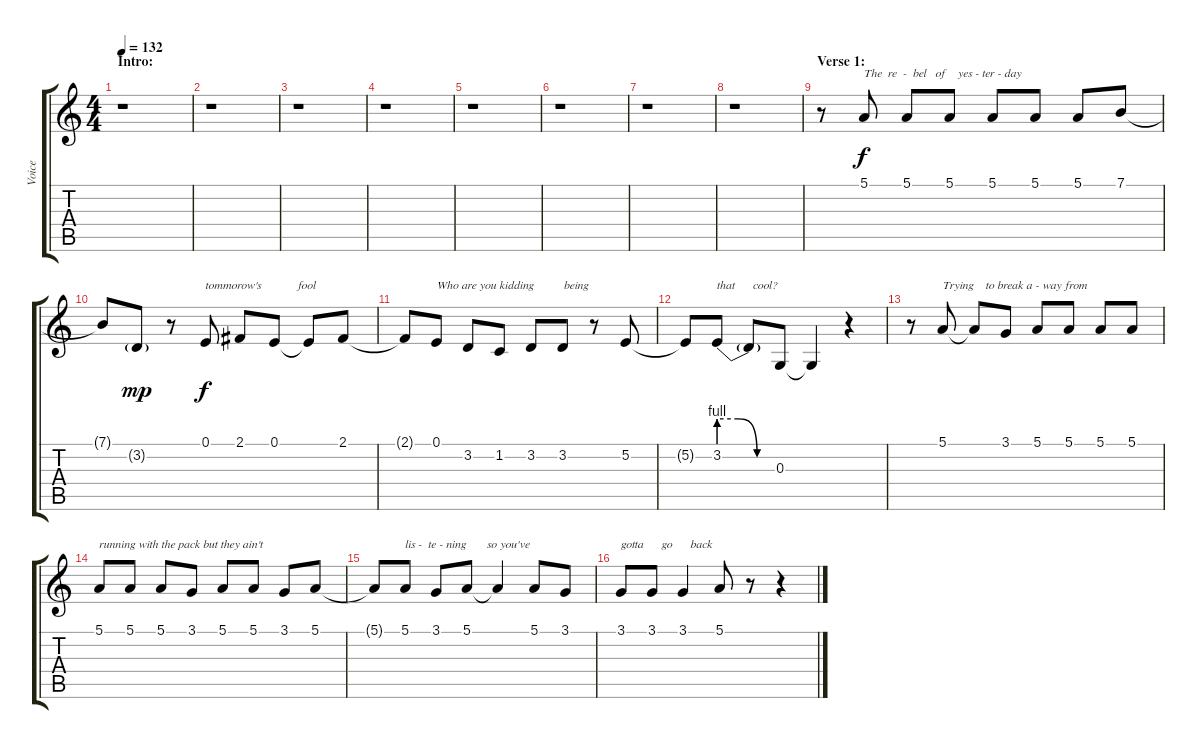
\track ("Voice" "Voice") {instrument violin}
\staff {score tabs}
\tuning (E4 B3 G3 D3 A2 E2) {hide}
\ts (4 4)
\section ("" "Intro:")
\tempo 132
\clef g2
\ks c
r.1{dy f instrument violin} |
r.1 |
r.1 |
r.1 |
r.1 |
r.1 |
r.1 |
r.1 |
\section ("" "Verse 1:")
r.8 5.1.8{txt "The  re  -  bel   of    yes - ter - day"} 5.1.8 5.1.8 5.1.8 5.1.8 5.1.8 7.1.8 |
7.1{t}.8 3.2{g}.8{dy mp} r.8 0.1.8{txt "tommorow's            fool" dy f} 2.1.8 0.1.8 0.1{t}.8 2.1.8 |
2.1{t}.8 0.1.8{txt "Who are you kidding          being "} 3.2.8 1.2.8 3.2.8 3.2.8 r.8 5.2.8 |
5.2{t}.8 3.2{be (custom 0 4 20 4 40 0 60 0)}.8{txt "that      cool?"} 3.2{t}.8 0.3.8 0.3{t}.4 r.4 |
r.8 5.1.8{txt "Trying    to break a - way from"} 5.1{t}.8 3.1.8 5.1.8 5.1.8 5.1.8 5.1.8 |
5.1.8{txt "running with the pack but they ain't"} 5.1.8 5.1.8 3.1.8 5.1.8 5.1.8 3.1.8 5.1.8 |
5.1{t}.8 5.1.8{txt "lis -  te - ning       so you've"} 3.1.8 5.1.8 5.1{t}.4 5.1.8 3.1.8 |
3.1.8{txt "gotta      go      back"} 3.1.8 3.1.4 5.1.8 r.8 r.4
